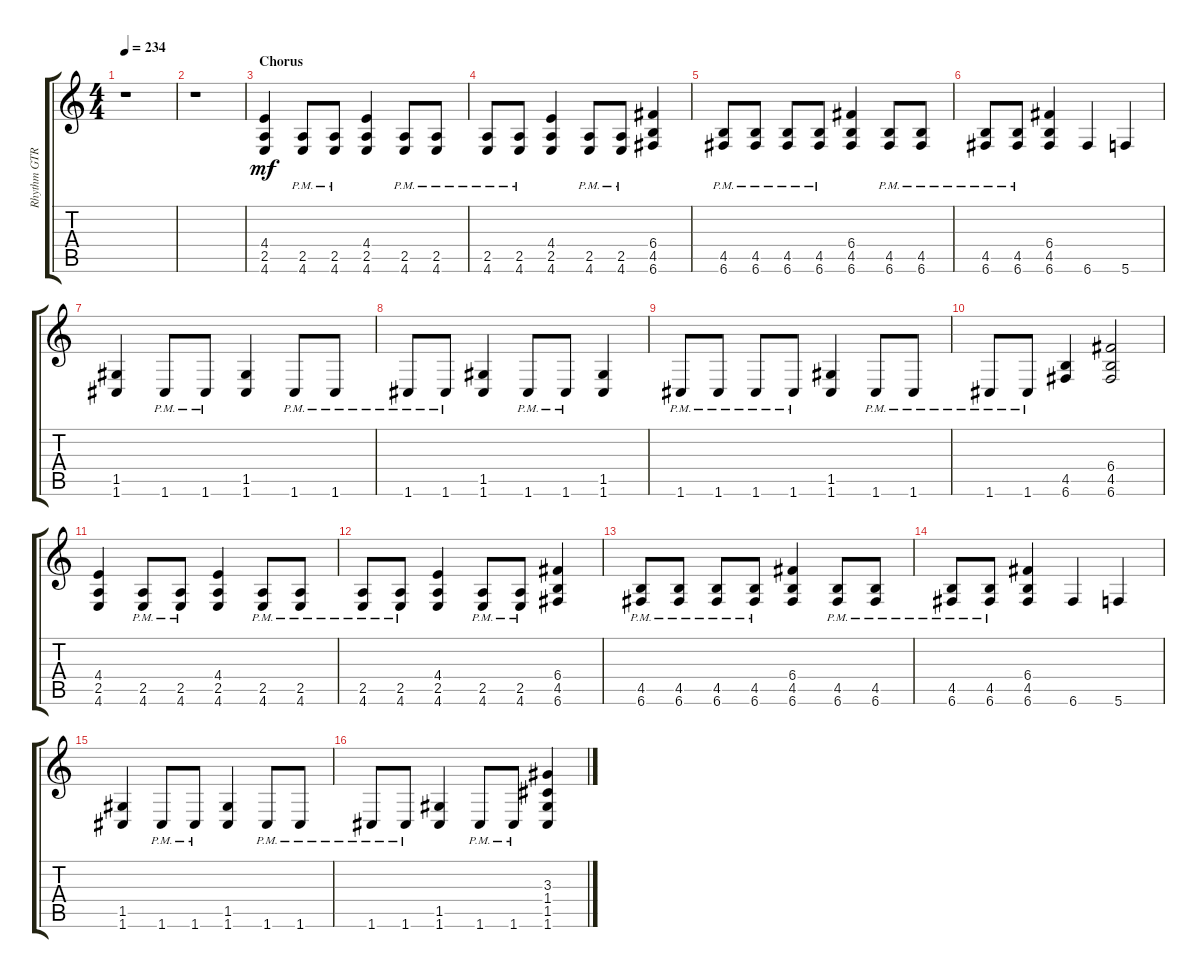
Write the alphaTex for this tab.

\track ("Rhythm GTR 2" "Rhythm GTR") {instrument distortionguitar}
\staff {score tabs}
\tuning (D4 A3 F3 C3 G2 C2) {hide}
\ts (4 4)
\tempo 234
\clef g2
\ks aminor
r.1{dy mf} |
r.1 |
\section ("" "Chorus")
(4.4 2.5 4.6).4 (2.5{pm} 4.6{pm}).8 (2.5{pm} 4.6{pm}).8 (4.4 2.5 4.6).4 (2.5{pm} 4.6{pm}).8 (2.5{pm} 4.6{pm}).8 |
(2.5{pm} 4.6{pm}).8 (2.5{pm} 4.6{pm}).8 (4.4 2.5 4.6).4 (2.5{pm} 4.6{pm}).8 (2.5{pm} 4.6{pm}).8 (6.4 4.5 6.6).4 |
(4.5{pm} 6.6{pm}).8 (4.5{pm} 6.6{pm}).8 (4.5{pm} 6.6{pm}).8 (4.5{pm} 6.6{pm}).8 (6.4 4.5 6.6).4 (4.5{pm} 6.6{pm}).8 (4.5{pm} 6.6{pm}).8 |
(4.5{pm} 6.6{pm}).8 (4.5{pm} 6.6{pm}).8 (6.4 4.5 6.6).4 6.6.4 5.6.4 |
(1.5 1.6).4 1.6{pm}.8 1.6{pm}.8 (1.5 1.6).4 1.6{pm}.8 1.6{pm}.8 |
1.6{pm}.8 1.6{pm}.8 (1.5 1.6).4 1.6{pm}.8 1.6{pm}.8 (1.5 1.6).4 |
1.6{pm}.8 1.6{pm}.8 1.6{pm}.8 1.6{pm}.8 (1.5 1.6).4 1.6{pm}.8 1.6{pm}.8 |
1.6{pm}.8 1.6{pm}.8 (4.5 6.6).4 (6.4 4.5 6.6).2 |
(4.4 2.5 4.6).4 (2.5{pm} 4.6{pm}).8 (2.5{pm} 4.6{pm}).8 (4.4 2.5 4.6).4 (2.5{pm} 4.6{pm}).8 (2.5{pm} 4.6{pm}).8 |
(2.5{pm} 4.6{pm}).8 (2.5{pm} 4.6{pm}).8 (4.4 2.5 4.6).4 (2.5{pm} 4.6{pm}).8 (2.5{pm} 4.6{pm}).8 (6.4 4.5 6.6).4 |
(4.5{pm} 6.6{pm}).8 (4.5{pm} 6.6{pm}).8 (4.5{pm} 6.6{pm}).8 (4.5{pm} 6.6{pm}).8 (6.4 4.5 6.6).4 (4.5{pm} 6.6{pm}).8 (4.5{pm} 6.6{pm}).8 |
(4.5{pm} 6.6{pm}).8 (4.5{pm} 6.6{pm}).8 (6.4 4.5 6.6).4 6.6.4 5.6.4 |
(1.5 1.6).4 1.6{pm}.8 1.6{pm}.8 (1.5 1.6).4 1.6{pm}.8 1.6{pm}.8 |
1.6{pm}.8 1.6{pm}.8 (1.5 1.6).4 1.6{pm}.8 1.6{pm}.8 (3.3 1.4 1.5 1.6).4
